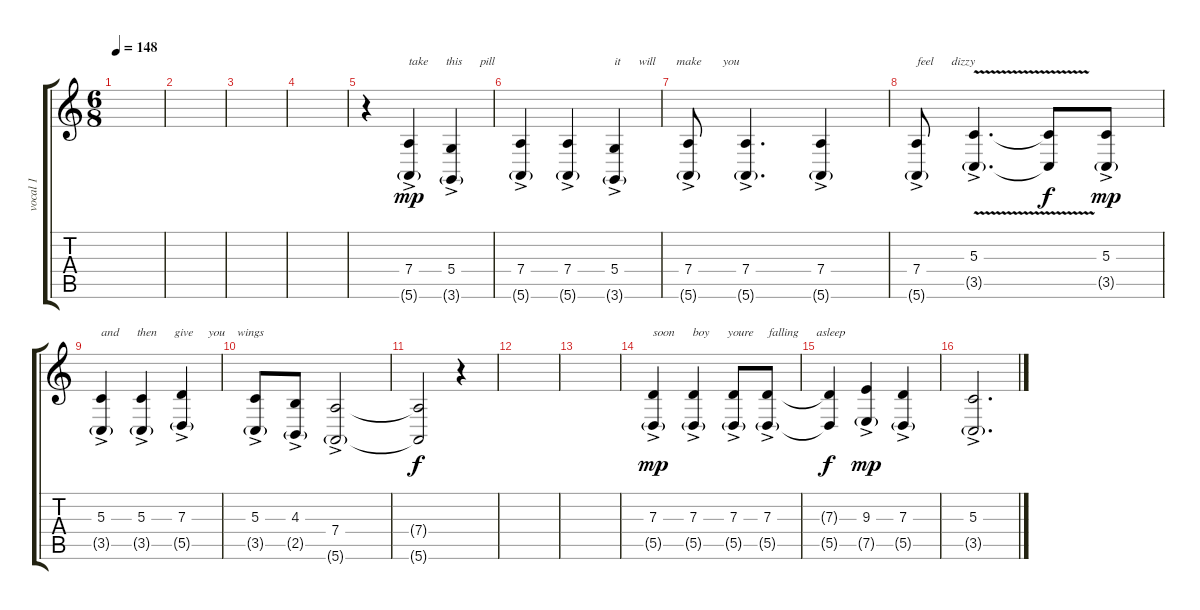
\track ("vocal 1 " "vocal 1 ") {instrument lead6voice}
\staff {score tabs}
\tuning (E4 B3 G3 D3 A2 E2) {hide}
\ts (6 8)
\tempo 148
\clef g2
\ks c
|
|
|
|
r.4 (7.4{ac} 5.6{g}).4{txt "take      this      pill" dy mp} (5.4{ac} 3.6{g}).4 |
(7.4{ac} 5.6{g}).4 (7.4{ac} 5.6{g}).4 (5.4{ac} 3.6{g}).4{txt "it      will       make       you"} |
(7.4{ac} 5.6{g}).8 (7.4{ac} 5.6{g}).4{d} (7.4{ac} 5.6{g}).4 |
(7.4{ac} 5.6{g}).8{txt "feel      dizzy"} (5.3{v ac} 3.5{g}).4{d} (5.3{t} 3.5{t}).8{dy f} (5.3{ac} 3.5{g}).8{dy mp} |
(5.3{ac} 3.5{g}).4{txt "and      then      give     you    wings"} (5.3{ac} 3.5{g}).4 (7.3{ac} 5.5{g}).4 |
(5.3{ac} 3.5{g}).8 (4.3{ac} 2.5{g}).8 (7.4{ac} 5.6{g}).2 |
(7.4{t} 5.6{t}).2{dy f} r.4 |
|
|
(7.3{ac} 5.5{g}).4{txt "soon      boy      youre     falling      asleep" dy mp} (7.3{ac} 5.5{g}).4 (7.3{ac} 5.5{g}).8 (7.3{ac} 5.5{g}).8 |
(7.3{t} 5.5{t}).4{dy f} (9.3{ac} 7.5{g}).4{dy mp} (7.3{ac} 5.5{g}).4 |
(5.3{ac} 3.5{g}).2{d}
